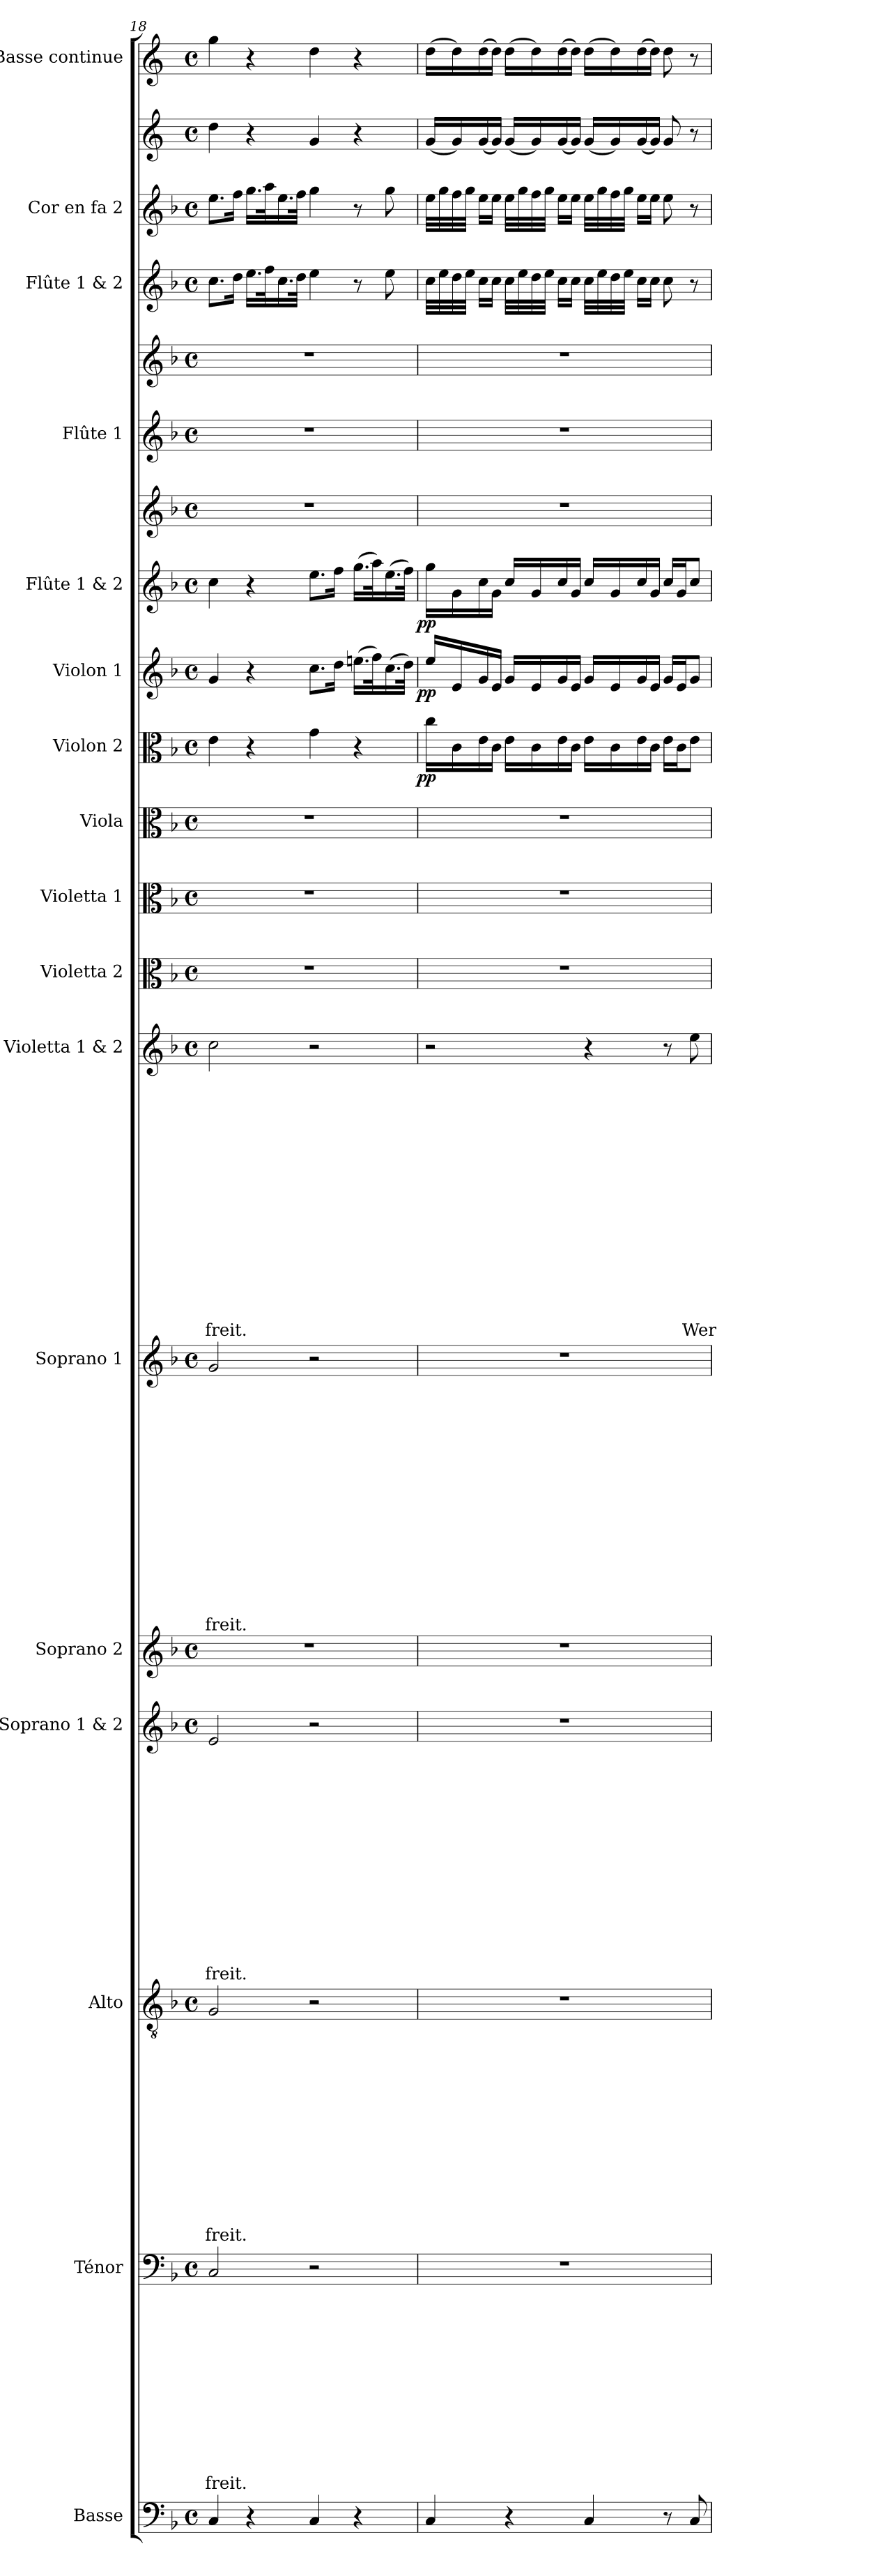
**kern	**kern	**text	**text	**text	**text	**text	**text	**text	**text	**text	**text	**text	**text	**kern	**text	**text	**text	**text	**text	**text	**text	**text	**text	**text	**text	**text	**text	**kern	**text	**text	**text	**text	**text	**text	**text	**text	**text	**text	**text	**text	**text	**text	**kern	**kern	**text	**text	**text	**text	**text	**text	**text	**text	**text	**text	**text	**text	**text	**text	**text	**kern	**text	**text	**text	**text	**text	**text	**text	**text	**text	**text	**text	**text	**text	**text	**text	**text	**kern	**kern	**kern	**kern	**dynam	**kern	**dynam	**kern	**kern	**dynam	**kern	**kern	**kern	**kern	**kern	**kern
*part17	*part16	*part16	*part16	*part16	*part16	*part16	*part16	*part16	*part16	*part16	*part16	*part16	*part16	*part15	*part15	*part15	*part15	*part15	*part15	*part15	*part15	*part15	*part15	*part15	*part15	*part15	*part15	*part14	*part14	*part14	*part14	*part14	*part14	*part14	*part14	*part14	*part14	*part14	*part14	*part14	*part14	*part14	*part13	*part12	*part12	*part12	*part12	*part12	*part12	*part12	*part12	*part12	*part12	*part12	*part12	*part12	*part12	*part12	*part12	*part11	*part11	*part11	*part11	*part11	*part11	*part11	*part11	*part11	*part11	*part11	*part11	*part11	*part11	*part11	*part11	*part11	*part10	*part9	*part8	*part7	*part7	*part6	*part6	*part5	*part5	*part5	*part4	*part4	*part3	*part2	*part2	*part1
*staff20	*staff19	*staff19	*staff19	*staff19	*staff19	*staff19	*staff19	*staff19	*staff19	*staff19	*staff19	*staff19	*staff19	*staff18	*staff18	*staff18	*staff18	*staff18	*staff18	*staff18	*staff18	*staff18	*staff18	*staff18	*staff18	*staff18	*staff18	*staff17	*staff17	*staff17	*staff17	*staff17	*staff17	*staff17	*staff17	*staff17	*staff17	*staff17	*staff17	*staff17	*staff17	*staff17	*staff16	*staff15	*staff15	*staff15	*staff15	*staff15	*staff15	*staff15	*staff15	*staff15	*staff15	*staff15	*staff15	*staff15	*staff15	*staff15	*staff15	*staff14	*staff14	*staff14	*staff14	*staff14	*staff14	*staff14	*staff14	*staff14	*staff14	*staff14	*staff14	*staff14	*staff14	*staff14	*staff14	*staff14	*staff13	*staff12	*staff11	*staff10	*staff10	*staff9	*staff9	*staff8	*staff7	*staff7/8	*staff6	*staff5	*staff4	*staff3	*staff2	*staff1
*I"Basse	*I"Ténor	*	*	*	*	*	*	*	*	*	*	*	*	*I"Alto	*	*	*	*	*	*	*	*	*	*	*	*	*	*I"Soprano 1 & 2	*	*	*	*	*	*	*	*	*	*	*	*	*	*	*I"Soprano 2	*I"Soprano 1	*	*	*	*	*	*	*	*	*	*	*	*	*	*	*	*I"Violetta 1 & 2	*	*	*	*	*	*	*	*	*	*	*	*	*	*	*	*	*I"Violetta 2	*I"Violetta 1	*I"Viola	*I"Violon 2	*	*I"Violon 1	*	*I"Flûte 1 & 2	*	*	*I"Flûte 1	*	*I"Flûte 1 & 2	*I"Cor en fa 2	*	*I"Basse continue
*I'Bas	*I'T	*	*	*	*	*	*	*	*	*	*	*	*	*I'A	*	*	*	*	*	*	*	*	*	*	*	*	*	*I'Pno	*	*	*	*	*	*	*	*	*	*	*	*	*	*	*I'S 2	*I'S 1	*	*	*	*	*	*	*	*	*	*	*	*	*	*	*	*	*	*	*	*	*	*	*	*	*	*	*	*	*	*	*	*	*I'Vta 2	*I'Vta 1	*I'Vla	*I'Vln 2	*	*I'Vln 1	*	*I'Vln 1	*	*	*I'Fl 1	*	*	*I'Cor 2	*	*I'BC
!!LO:PB:g=z
*clefF4	*clefF4	*	*	*	*	*	*	*	*	*	*	*	*	*clefGv2	*	*	*	*	*	*	*	*	*	*	*	*	*	*clefG2	*	*	*	*	*	*	*	*	*	*	*	*	*	*	*clefG2	*clefG2	*	*	*	*	*	*	*	*	*	*	*	*	*	*	*	*clefG2	*	*	*	*	*	*	*	*	*	*	*	*	*	*	*	*	*clefC3	*clefC3	*clefC3	*clefC3	*	*clefG2	*	*clefG2	*clefG2	*	*clefG2	*clefG2	*clefG2	*clefG2	*clefG2	*clefG2
*ITrd7c12	*	*	*	*	*	*	*	*	*	*	*	*	*	*	*	*	*	*	*	*	*	*	*	*	*	*	*	*	*	*	*	*	*	*	*	*	*	*	*	*	*	*	*	*	*	*	*	*	*	*	*	*	*	*	*	*	*	*	*	*	*	*	*	*	*	*	*	*	*	*	*	*	*	*	*	*	*	*	*	*	*	*	*	*	*	*	*	*	*	*	*ITrd4c7	*ITrd4c7
*k[b-]	*k[b-]	*	*	*	*	*	*	*	*	*	*	*	*	*k[b-]	*	*	*	*	*	*	*	*	*	*	*	*	*	*k[b-]	*	*	*	*	*	*	*	*	*	*	*	*	*	*	*k[b-]	*k[b-]	*	*	*	*	*	*	*	*	*	*	*	*	*	*	*	*k[b-]	*	*	*	*	*	*	*	*	*	*	*	*	*	*	*	*	*k[b-]	*k[b-]	*k[b-]	*k[b-]	*	*k[b-]	*	*k[b-]	*k[b-]	*	*k[b-]	*k[b-]	*k[b-]	*k[b-]	*k[b-]	*k[b-]
*F:	*F:	*	*	*	*	*	*	*	*	*	*	*	*	*F:	*	*	*	*	*	*	*	*	*	*	*	*	*	*F:	*	*	*	*	*	*	*	*	*	*	*	*	*	*	*F:	*F:	*	*	*	*	*	*	*	*	*	*	*	*	*	*	*	*F:	*	*	*	*	*	*	*	*	*	*	*	*	*	*	*	*	*F:	*F:	*F:	*F:	*	*F:	*	*F:	*F:	*	*F:	*F:	*F:	*F:	*F:	*F:
*M4/4	*M4/4	*	*	*	*	*	*	*	*	*	*	*	*	*M4/4	*	*	*	*	*	*	*	*	*	*	*	*	*	*M4/4	*	*	*	*	*	*	*	*	*	*	*	*	*	*	*M4/4	*M4/4	*	*	*	*	*	*	*	*	*	*	*	*	*	*	*	*M4/4	*	*	*	*	*	*	*	*	*	*	*	*	*	*	*	*	*M4/4	*M4/4	*M4/4	*M4/4	*	*M4/4	*	*M4/4	*M4/4	*	*M4/4	*M4/4	*M4/4	*M4/4	*M4/4	*M4/4
*met(c)	*met(c)	*	*	*	*	*	*	*	*	*	*	*	*	*met(c)	*	*	*	*	*	*	*	*	*	*	*	*	*	*met(c)	*	*	*	*	*	*	*	*	*	*	*	*	*	*	*met(c)	*met(c)	*	*	*	*	*	*	*	*	*	*	*	*	*	*	*	*met(c)	*	*	*	*	*	*	*	*	*	*	*	*	*	*	*	*	*met(c)	*met(c)	*met(c)	*met(c)	*	*met(c)	*	*met(c)	*met(c)	*	*met(c)	*met(c)	*met(c)	*met(c)	*met(c)	*met(c)
=18	=18	=18	=18	=18	=18	=18	=18	=18	=18	=18	=18	=18	=18	=18	=18	=18	=18	=18	=18	=18	=18	=18	=18	=18	=18	=18	=18	=18	=18	=18	=18	=18	=18	=18	=18	=18	=18	=18	=18	=18	=18	=18	=18	=18	=18	=18	=18	=18	=18	=18	=18	=18	=18	=18	=18	=18	=18	=18	=18	=18	=18	=18	=18	=18	=18	=18	=18	=18	=18	=18	=18	=18	=18	=18	=18	=18	=18	=18	=18	=18	=18	=18	=18	=18	=18	=18	=18	=18	=18	=18	=18	=18
4CC/	2C/	.	.	.	.	.	.	.	.	.	.	.	-freit.	2G/	.	.	.	.	.	.	.	.	.	.	.	.	-freit.	2e/	.	.	.	.	.	.	.	.	.	.	.	.	.	-freit.	1r	2g/	.	.	.	.	.	.	.	.	.	.	.	.	.	.	-freit.	2cc\	.	.	.	.	.	.	.	.	.	.	.	.	.	.	.	-freit.	1r	1r	1r	4e\	.	4g/	.	4cc\	1r	.	1r	1r	8.cc\L	8.ee\L	4g\	4cc\
.	.	.	.	.	.	.	.	.	.	.	.	.	.	.	.	.	.	.	.	.	.	.	.	.	.	.	.	.	.	.	.	.	.	.	.	.	.	.	.	.	.	.	.	.	.	.	.	.	.	.	.	.	.	.	.	.	.	.	.	.	.	.	.	.	.	.	.	.	.	.	.	.	.	.	.	.	.	.	.	.	.	.	.	.	.	.	.	.	16dd\Jk	16ff\Jk	.	.
4r	.	.	.	.	.	.	.	.	.	.	.	.	.	.	.	.	.	.	.	.	.	.	.	.	.	.	.	.	.	.	.	.	.	.	.	.	.	.	.	.	.	.	.	.	.	.	.	.	.	.	.	.	.	.	.	.	.	.	.	.	.	.	.	.	.	.	.	.	.	.	.	.	.	.	.	.	.	.	.	4r	.	4r	.	4r	.	.	.	.	16.ee\LL	16.gg\LL	4r	4r
.	.	.	.	.	.	.	.	.	.	.	.	.	.	.	.	.	.	.	.	.	.	.	.	.	.	.	.	.	.	.	.	.	.	.	.	.	.	.	.	.	.	.	.	.	.	.	.	.	.	.	.	.	.	.	.	.	.	.	.	.	.	.	.	.	.	.	.	.	.	.	.	.	.	.	.	.	.	.	.	.	.	.	.	.	.	.	.	.	32ff\k	32aa\k	.	.
.	.	.	.	.	.	.	.	.	.	.	.	.	.	.	.	.	.	.	.	.	.	.	.	.	.	.	.	.	.	.	.	.	.	.	.	.	.	.	.	.	.	.	.	.	.	.	.	.	.	.	.	.	.	.	.	.	.	.	.	.	.	.	.	.	.	.	.	.	.	.	.	.	.	.	.	.	.	.	.	.	.	.	.	.	.	.	.	.	16.cc\	16.ee\	.	.
.	.	.	.	.	.	.	.	.	.	.	.	.	.	.	.	.	.	.	.	.	.	.	.	.	.	.	.	.	.	.	.	.	.	.	.	.	.	.	.	.	.	.	.	.	.	.	.	.	.	.	.	.	.	.	.	.	.	.	.	.	.	.	.	.	.	.	.	.	.	.	.	.	.	.	.	.	.	.	.	.	.	.	.	.	.	.	.	.	32dd\JJk	32ff\JJk	.	.
4CC/	2r	.	.	.	.	.	.	.	.	.	.	.	.	2r	.	.	.	.	.	.	.	.	.	.	.	.	.	2r	.	.	.	.	.	.	.	.	.	.	.	.	.	.	.	2r	.	.	.	.	.	.	.	.	.	.	.	.	.	.	.	2r	.	.	.	.	.	.	.	.	.	.	.	.	.	.	.	.	.	.	.	4g\	.	8.cc\L	.	8.ee\L	.	.	.	.	4ee\	4gg\	4c/	4g\
.	.	.	.	.	.	.	.	.	.	.	.	.	.	.	.	.	.	.	.	.	.	.	.	.	.	.	.	.	.	.	.	.	.	.	.	.	.	.	.	.	.	.	.	.	.	.	.	.	.	.	.	.	.	.	.	.	.	.	.	.	.	.	.	.	.	.	.	.	.	.	.	.	.	.	.	.	.	.	.	.	.	16dd\Jk	.	16ff\Jk	.	.	.	.	.	.	.	.
4r	.	.	.	.	.	.	.	.	.	.	.	.	.	.	.	.	.	.	.	.	.	.	.	.	.	.	.	.	.	.	.	.	.	.	.	.	.	.	.	.	.	.	.	.	.	.	.	.	.	.	.	.	.	.	.	.	.	.	.	.	.	.	.	.	.	.	.	.	.	.	.	.	.	.	.	.	.	.	.	4r	.	(>16.eeni\LL	.	(>16.gg\LL	.	.	.	.	8r	8r	4r	4r
.	.	.	.	.	.	.	.	.	.	.	.	.	.	.	.	.	.	.	.	.	.	.	.	.	.	.	.	.	.	.	.	.	.	.	.	.	.	.	.	.	.	.	.	.	.	.	.	.	.	.	.	.	.	.	.	.	.	.	.	.	.	.	.	.	.	.	.	.	.	.	.	.	.	.	.	.	.	.	.	.	.	32ff\k)	.	32aa\k)	.	.	.	.	.	.	.	.
.	.	.	.	.	.	.	.	.	.	.	.	.	.	.	.	.	.	.	.	.	.	.	.	.	.	.	.	.	.	.	.	.	.	.	.	.	.	.	.	.	.	.	.	.	.	.	.	.	.	.	.	.	.	.	.	.	.	.	.	.	.	.	.	.	.	.	.	.	.	.	.	.	.	.	.	.	.	.	.	.	.	(>16.cc\	.	(>16.ee\	.	.	.	.	8ee\	8gg\	.	.
.	.	.	.	.	.	.	.	.	.	.	.	.	.	.	.	.	.	.	.	.	.	.	.	.	.	.	.	.	.	.	.	.	.	.	.	.	.	.	.	.	.	.	.	.	.	.	.	.	.	.	.	.	.	.	.	.	.	.	.	.	.	.	.	.	.	.	.	.	.	.	.	.	.	.	.	.	.	.	.	.	.	32dd\JJk)	.	32ff\JJk)	.	.	.	.	.	.	.	.
=19	=19	=19	=19	=19	=19	=19	=19	=19	=19	=19	=19	=19	=19	=19	=19	=19	=19	=19	=19	=19	=19	=19	=19	=19	=19	=19	=19	=19	=19	=19	=19	=19	=19	=19	=19	=19	=19	=19	=19	=19	=19	=19	=19	=19	=19	=19	=19	=19	=19	=19	=19	=19	=19	=19	=19	=19	=19	=19	=19	=19	=19	=19	=19	=19	=19	=19	=19	=19	=19	=19	=19	=19	=19	=19	=19	=19	=19	=19	=19	=19	=19	=19	=19	=19	=19	=19	=19	=19	=19	=19	=19	=19
!	!	!	!	!	!	!	!	!	!	!	!	!	!	!	!	!	!	!	!	!	!	!	!	!	!	!	!	!	!	!	!	!	!	!	!	!	!	!	!	!	!	!	!	!	!	!	!	!	!	!	!	!	!	!	!	!	!	!	!	!	!	!	!	!	!	!	!	!	!	!	!	!	!	!	!	!	!	!	!	!	!LO:DY:b:cj	!	!LO:DY:b:cj	!	!	!LO:DY:b=2:cj	!	!	!	!	!	!
4CC/	1r	.	.	.	.	.	.	.	.	.	.	.	.	1r	.	.	.	.	.	.	.	.	.	.	.	.	.	1r	.	.	.	.	.	.	.	.	.	.	.	.	.	.	1r	1r	.	.	.	.	.	.	.	.	.	.	.	.	.	.	.	2r	.	.	.	.	.	.	.	.	.	.	.	.	.	.	.	.	1r	1r	1r	16cc\LL	pp	16ee/LL	pp	16gg\LL	1r	pp	1r	1r	32cc\LLL	32ee\LLL	(<16c/LL	(>16g\LL
.	.	.	.	.	.	.	.	.	.	.	.	.	.	.	.	.	.	.	.	.	.	.	.	.	.	.	.	.	.	.	.	.	.	.	.	.	.	.	.	.	.	.	.	.	.	.	.	.	.	.	.	.	.	.	.	.	.	.	.	.	.	.	.	.	.	.	.	.	.	.	.	.	.	.	.	.	.	.	.	.	.	.	.	.	.	.	.	.	32ee\	32gg\	.	.
.	.	.	.	.	.	.	.	.	.	.	.	.	.	.	.	.	.	.	.	.	.	.	.	.	.	.	.	.	.	.	.	.	.	.	.	.	.	.	.	.	.	.	.	.	.	.	.	.	.	.	.	.	.	.	.	.	.	.	.	.	.	.	.	.	.	.	.	.	.	.	.	.	.	.	.	.	.	.	.	16c\	.	16e/	.	16g\	.	.	.	.	32dd\	32ff\	16c/)	16g\)
.	.	.	.	.	.	.	.	.	.	.	.	.	.	.	.	.	.	.	.	.	.	.	.	.	.	.	.	.	.	.	.	.	.	.	.	.	.	.	.	.	.	.	.	.	.	.	.	.	.	.	.	.	.	.	.	.	.	.	.	.	.	.	.	.	.	.	.	.	.	.	.	.	.	.	.	.	.	.	.	.	.	.	.	.	.	.	.	.	32ee\JJJ	32gg\JJJ	.	.
.	.	.	.	.	.	.	.	.	.	.	.	.	.	.	.	.	.	.	.	.	.	.	.	.	.	.	.	.	.	.	.	.	.	.	.	.	.	.	.	.	.	.	.	.	.	.	.	.	.	.	.	.	.	.	.	.	.	.	.	.	.	.	.	.	.	.	.	.	.	.	.	.	.	.	.	.	.	.	.	16e\	.	16g/	.	16cc\	.	.	.	.	16cc\LL	16ee\LL	(<16c/	(>16g\
.	.	.	.	.	.	.	.	.	.	.	.	.	.	.	.	.	.	.	.	.	.	.	.	.	.	.	.	.	.	.	.	.	.	.	.	.	.	.	.	.	.	.	.	.	.	.	.	.	.	.	.	.	.	.	.	.	.	.	.	.	.	.	.	.	.	.	.	.	.	.	.	.	.	.	.	.	.	.	.	16c\JJ	.	16e/JJ	.	16g\JJ	.	.	.	.	16cc\JJ	16ee\JJ	16c/JJ)	16g\JJ)
4r	.	.	.	.	.	.	.	.	.	.	.	.	.	.	.	.	.	.	.	.	.	.	.	.	.	.	.	.	.	.	.	.	.	.	.	.	.	.	.	.	.	.	.	.	.	.	.	.	.	.	.	.	.	.	.	.	.	.	.	.	.	.	.	.	.	.	.	.	.	.	.	.	.	.	.	.	.	.	.	16e\LL	.	16g/LL	.	16cc/LL	.	.	.	.	32cc\LLL	32ee\LLL	(<16c/LL	(>16g\LL
.	.	.	.	.	.	.	.	.	.	.	.	.	.	.	.	.	.	.	.	.	.	.	.	.	.	.	.	.	.	.	.	.	.	.	.	.	.	.	.	.	.	.	.	.	.	.	.	.	.	.	.	.	.	.	.	.	.	.	.	.	.	.	.	.	.	.	.	.	.	.	.	.	.	.	.	.	.	.	.	.	.	.	.	.	.	.	.	.	32ee\	32gg\	.	.
.	.	.	.	.	.	.	.	.	.	.	.	.	.	.	.	.	.	.	.	.	.	.	.	.	.	.	.	.	.	.	.	.	.	.	.	.	.	.	.	.	.	.	.	.	.	.	.	.	.	.	.	.	.	.	.	.	.	.	.	.	.	.	.	.	.	.	.	.	.	.	.	.	.	.	.	.	.	.	.	16c\	.	16e/	.	16g/	.	.	.	.	32dd\	32ff\	16c/)	16g\)
.	.	.	.	.	.	.	.	.	.	.	.	.	.	.	.	.	.	.	.	.	.	.	.	.	.	.	.	.	.	.	.	.	.	.	.	.	.	.	.	.	.	.	.	.	.	.	.	.	.	.	.	.	.	.	.	.	.	.	.	.	.	.	.	.	.	.	.	.	.	.	.	.	.	.	.	.	.	.	.	.	.	.	.	.	.	.	.	.	32ee\JJJ	32gg\JJJ	.	.
.	.	.	.	.	.	.	.	.	.	.	.	.	.	.	.	.	.	.	.	.	.	.	.	.	.	.	.	.	.	.	.	.	.	.	.	.	.	.	.	.	.	.	.	.	.	.	.	.	.	.	.	.	.	.	.	.	.	.	.	.	.	.	.	.	.	.	.	.	.	.	.	.	.	.	.	.	.	.	.	16e\	.	16g/	.	16cc/	.	.	.	.	16cc\LL	16ee\LL	(<16c/	(>16g\
.	.	.	.	.	.	.	.	.	.	.	.	.	.	.	.	.	.	.	.	.	.	.	.	.	.	.	.	.	.	.	.	.	.	.	.	.	.	.	.	.	.	.	.	.	.	.	.	.	.	.	.	.	.	.	.	.	.	.	.	.	.	.	.	.	.	.	.	.	.	.	.	.	.	.	.	.	.	.	.	16c\JJ	.	16e/JJ	.	16g/JJ	.	.	.	.	16cc\JJ	16ee\JJ	16c/JJ)	16g\JJ)
4CC/	.	.	.	.	.	.	.	.	.	.	.	.	.	.	.	.	.	.	.	.	.	.	.	.	.	.	.	.	.	.	.	.	.	.	.	.	.	.	.	.	.	.	.	.	.	.	.	.	.	.	.	.	.	.	.	.	.	.	.	4r	.	.	.	.	.	.	.	.	.	.	.	.	.	.	.	.	.	.	.	16e\LL	.	16g/LL	.	16cc/LL	.	.	.	.	32cc\LLL	32ee\LLL	(<16c/LL	(>16g\LL
.	.	.	.	.	.	.	.	.	.	.	.	.	.	.	.	.	.	.	.	.	.	.	.	.	.	.	.	.	.	.	.	.	.	.	.	.	.	.	.	.	.	.	.	.	.	.	.	.	.	.	.	.	.	.	.	.	.	.	.	.	.	.	.	.	.	.	.	.	.	.	.	.	.	.	.	.	.	.	.	.	.	.	.	.	.	.	.	.	32ee\	32gg\	.	.
.	.	.	.	.	.	.	.	.	.	.	.	.	.	.	.	.	.	.	.	.	.	.	.	.	.	.	.	.	.	.	.	.	.	.	.	.	.	.	.	.	.	.	.	.	.	.	.	.	.	.	.	.	.	.	.	.	.	.	.	.	.	.	.	.	.	.	.	.	.	.	.	.	.	.	.	.	.	.	.	16c\	.	16e/	.	16g/	.	.	.	.	32dd\	32ff\	16c/)	16g\)
.	.	.	.	.	.	.	.	.	.	.	.	.	.	.	.	.	.	.	.	.	.	.	.	.	.	.	.	.	.	.	.	.	.	.	.	.	.	.	.	.	.	.	.	.	.	.	.	.	.	.	.	.	.	.	.	.	.	.	.	.	.	.	.	.	.	.	.	.	.	.	.	.	.	.	.	.	.	.	.	.	.	.	.	.	.	.	.	.	32ee\JJJ	32gg\JJJ	.	.
.	.	.	.	.	.	.	.	.	.	.	.	.	.	.	.	.	.	.	.	.	.	.	.	.	.	.	.	.	.	.	.	.	.	.	.	.	.	.	.	.	.	.	.	.	.	.	.	.	.	.	.	.	.	.	.	.	.	.	.	.	.	.	.	.	.	.	.	.	.	.	.	.	.	.	.	.	.	.	.	16e\	.	16g/	.	16cc/	.	.	.	.	16cc\LL	16ee\LL	(<16c/	(>16g\
.	.	.	.	.	.	.	.	.	.	.	.	.	.	.	.	.	.	.	.	.	.	.	.	.	.	.	.	.	.	.	.	.	.	.	.	.	.	.	.	.	.	.	.	.	.	.	.	.	.	.	.	.	.	.	.	.	.	.	.	.	.	.	.	.	.	.	.	.	.	.	.	.	.	.	.	.	.	.	.	16c\JJ	.	16e/JJ	.	16g/JJ	.	.	.	.	16cc\JJ	16ee\JJ	16c/JJ)	16g\JJ)
8r	.	.	.	.	.	.	.	.	.	.	.	.	.	.	.	.	.	.	.	.	.	.	.	.	.	.	.	.	.	.	.	.	.	.	.	.	.	.	.	.	.	.	.	.	.	.	.	.	.	.	.	.	.	.	.	.	.	.	.	8r	.	.	.	.	.	.	.	.	.	.	.	.	.	.	.	.	.	.	.	16e\LL	.	16g/LL	.	16cc/LL	.	.	.	.	8cc\	8ee\	8c/	8g\
.	.	.	.	.	.	.	.	.	.	.	.	.	.	.	.	.	.	.	.	.	.	.	.	.	.	.	.	.	.	.	.	.	.	.	.	.	.	.	.	.	.	.	.	.	.	.	.	.	.	.	.	.	.	.	.	.	.	.	.	.	.	.	.	.	.	.	.	.	.	.	.	.	.	.	.	.	.	.	.	16c\J	.	16e/J	.	16g/J	.	.	.	.	.	.	.	.
8CC/	.	.	.	.	.	.	.	.	.	.	.	.	.	.	.	.	.	.	.	.	.	.	.	.	.	.	.	.	.	.	.	.	.	.	.	.	.	.	.	.	.	.	.	.	.	.	.	.	.	.	.	.	.	.	.	.	.	.	.	8ee\	.	.	.	.	.	.	.	.	.	.	.	.	.	.	.	Wer	.	.	.	8e\J	.	8g/J	.	8cc/J	.	.	.	.	8r	8r	8r	8r
=	=	=	=	=	=	=	=	=	=	=	=	=	=	=	=	=	=	=	=	=	=	=	=	=	=	=	=	=	=	=	=	=	=	=	=	=	=	=	=	=	=	=	=	=	=	=	=	=	=	=	=	=	=	=	=	=	=	=	=	=	=	=	=	=	=	=	=	=	=	=	=	=	=	=	=	=	=	=	=	=	=	=	=	=	=	=	=	=	=	=	=	=
*-	*-	*-	*-	*-	*-	*-	*-	*-	*-	*-	*-	*-	*-	*-	*-	*-	*-	*-	*-	*-	*-	*-	*-	*-	*-	*-	*-	*-	*-	*-	*-	*-	*-	*-	*-	*-	*-	*-	*-	*-	*-	*-	*-	*-	*-	*-	*-	*-	*-	*-	*-	*-	*-	*-	*-	*-	*-	*-	*-	*-	*-	*-	*-	*-	*-	*-	*-	*-	*-	*-	*-	*-	*-	*-	*-	*-	*-	*-	*-	*-	*-	*-	*-	*-	*-	*-	*-	*-	*-	*-	*-	*-
